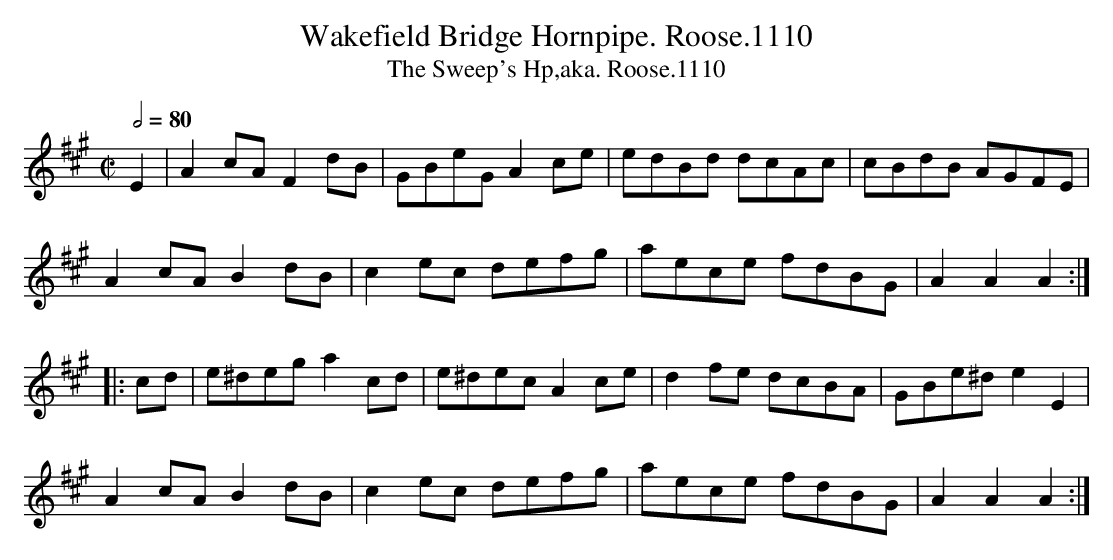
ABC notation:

X:1
T:Wakefield Bridge Hornpipe. Roose.1110
T:Sweep's Hp,aka. Roose.1110, The
M:C|
L:1/8
Q:1/2=80
K:A
E2 | A2cA F2dB | GBeG A2ce | edBd dcAc | cBdB  AGFE |
A2cA B2dB | c2ec defg | aece fdBG | A2A2A2:|
|:cd| e^deg a2cd | e^dec A2ce | d2fe dcBA | GBe^de2E2 |
A2cA B2dB | c2ec defg | aece fdBG | A2A2A2:|
